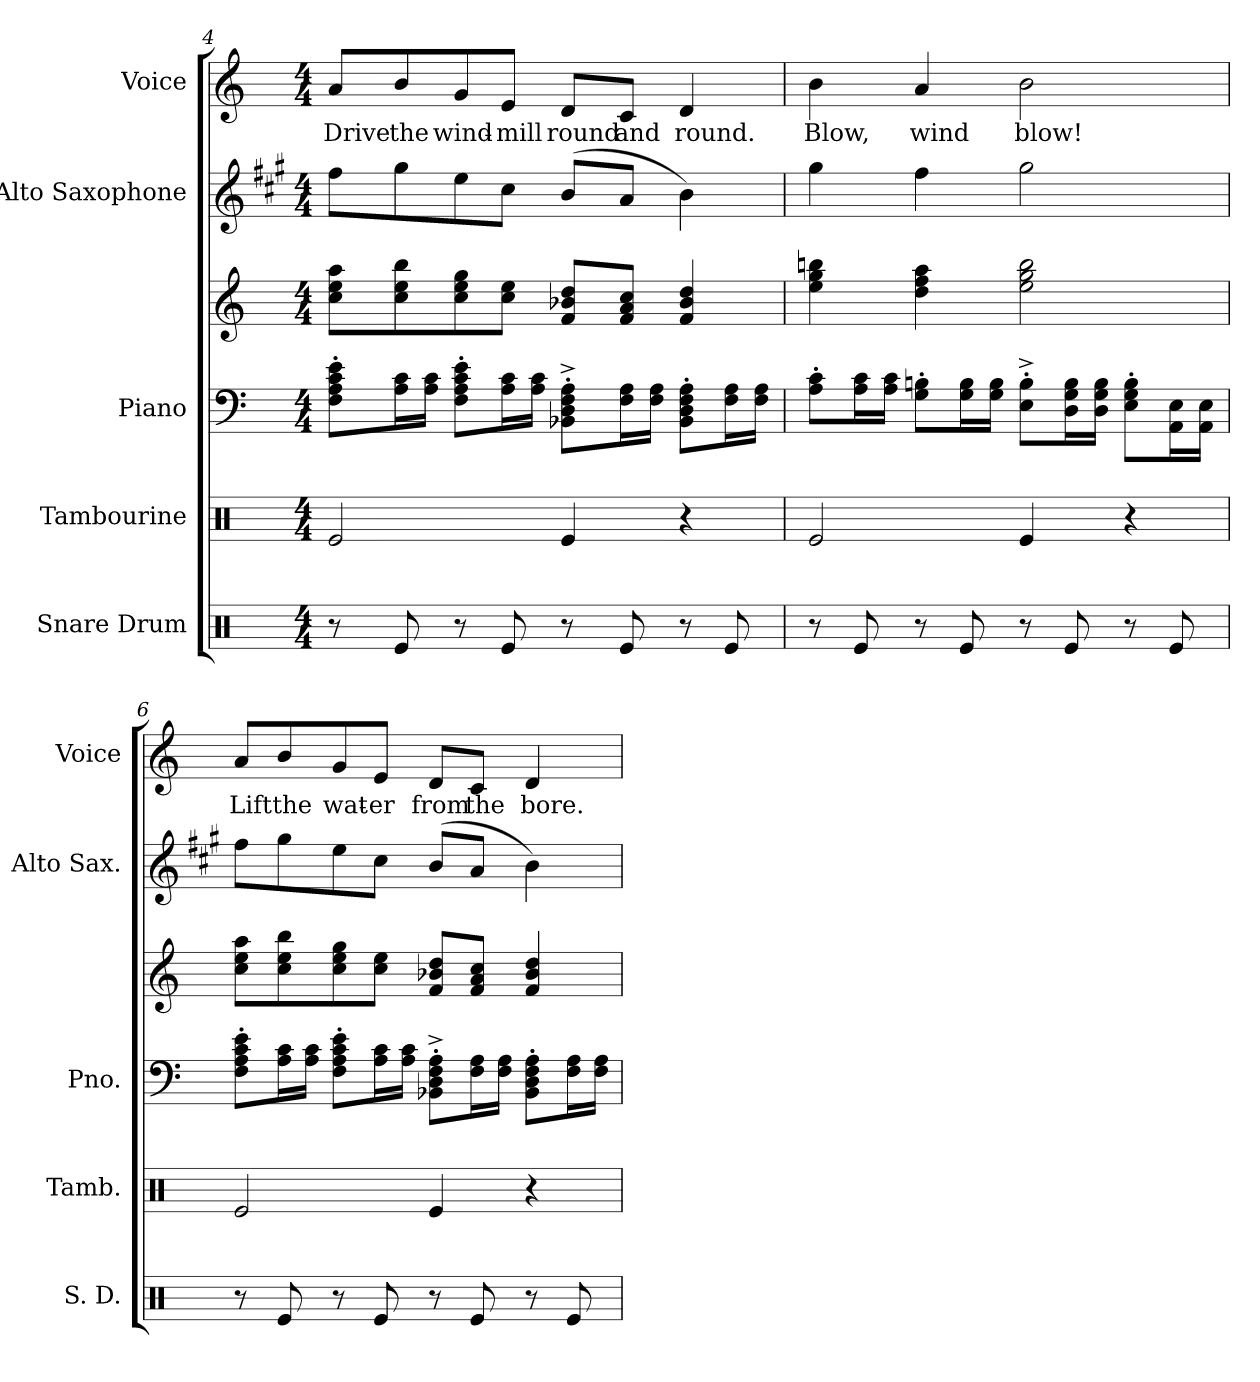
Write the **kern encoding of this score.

**kern	**kern	**kern	**kern	**kern	**kern	**text
*part5	*part4	*part3	*part3	*part2	*part1	*part1
*staff6	*staff5	*staff4	*staff3	*staff2	*staff1	*staff1
*I"Snare Drum	*I"Tambourine	*I"Piano	*	*I"Alto Saxophone	*I"Voice	*
*I'S. D.	*I'Tamb.	*I'Pno.	*	*I'Alto Sax.	*I'Voice	*
!!LO:LB:g=z
*clefX	*clefX	*clefF4	*clefG2	*clefG2	*clefG2	*
*	*	*	*	*ITrd5c9	*	*
*k[]	*k[]	*k[]	*k[]	*k[]	*k[]	*
*C:	*C:	*C:	*C:	*C:	*C:	*
*M4/4	*M4/4	*M4/4	*M4/4	*M4/4	*M4/4	*
=4	=4	=4	=4	=4	=4	=4
!	!	!	!	!	!	!LO:LY:b:color=#000000
8r	2Rei/	8Fi\' 8Ai' 8ci' 8ei'L	8cci\ 8eei 8aaiL	8ai\L	8ai/L	Drive
!	!	!	!	!	!	!LO:LY:b:color=#000000
8Rei/	.	16Ai\ 16ciL	8cci\ 8eei 8bbi	8bi\	8bi/	the
.	.	16Ai\ 16ciJJ	.	.	.	.
!	!	!	!	!	!	!LO:LY:b:color=#000000
8r	.	8Fi\' 8Ai' 8ci' 8ei'L	8cci\ 8eei 8ggi	8gi\	8gi/	wind-
!	!	!	!	!	!	!LO:LY:b:color=#000000
8Rei/	.	16Ai\ 16ciL	8cci\ 8eeiJ	8ei\J	8ei/J	-mill
.	.	16Ai\ 16ciJJ	.	.	.	.
!	!	!	!	!	!	!LO:LY:b:color=#000000
8r	4Rei/	8BB-Xi\'^ 8Di'^ 8Fi'^ 8Ai'^L	8fi/ 8b-Xi 8ddiL	(8di/L	8di/L	round
!	!	!	!	!	!	!LO:LY:b:color=#000000
8Rei/	.	16Fi\ 16AiL	8fi/ 8ai 8cciJ	8ci/J	8ci/J	and
.	.	16Fi\ 16AiJJ	.	.	.	.
!	!	!	!	!	!	!LO:LY:b:color=#000000
8r	4r	8BB-i\' 8Di' 8Fi' 8Ai'L	4fi/ 4b-i 4ddi	4di\)	4di/	round.
8Rei/	.	16Fi\ 16AiL	.	.	.	.
.	.	16Fi\ 16AiJJ	.	.	.	.
=5	=5	=5	=5	=5	=5	=5
!	!	!	!	!	!	!LO:LY:b:color=#000000
8r	2Rei/	8Ai\' 8ci'L	4eei\ 4ggi 4bbni	4bi\	4bi\	Blow,
8Rei/	.	16Ai\ 16ciL	.	.	.	.
.	.	16Ai\ 16ciJJ	.	.	.	.
!	!	!	!	!	!	!LO:LY:b:color=#000000
8r	.	8Gi\' 8Bni'L	4ddi\ 4ffi 4aai	4ai\	4ai/	wind
8Rei/	.	16Gi\ 16BiL	.	.	.	.
.	.	16Gi\ 16BiJJ	.	.	.	.
!	!	!	!	!	!	!LO:LY:b:color=#000000
8r	4Rei/	8Ei\'^ 8Bi'^L	2eei\ 2ggi 2bbi	2bi\	2bi\	blow!
8Rei/	.	16Di\ 16Gi 16BiL	.	.	.	.
.	.	16Di\ 16Gi 16BiJJ	.	.	.	.
8r	4r	8Ei\' 8Gi' 8Bi'L	.	.	.	.
8Rei/	.	16AAi\ 16EiL	.	.	.	.
.	.	16AAi\ 16EiJJ	.	.	.	.
=6	=6	=6	=6	=6	=6	=6
!	!	!	!	!	!	!LO:LY:b:color=#000000
8r	2Rei/	8Fi\' 8Ai' 8ci' 8ei'L	8cci\ 8eei 8aaiL	8ai\L	8ai/L	Lift
!	!	!	!	!	!	!LO:LY:b:color=#000000
8Rei/	.	16Ai\ 16ciL	8cci\ 8eei 8bbi	8bi\	8bi/	the
.	.	16Ai\ 16ciJJ	.	.	.	.
!	!	!	!	!	!	!LO:LY:b:color=#000000
8r	.	8Fi\' 8Ai' 8ci' 8ei'L	8cci\ 8eei 8ggi	8gi\	8gi/	wat-
!	!	!	!	!	!	!LO:LY:b:color=#000000
8Rei/	.	16Ai\ 16ciL	8cci\ 8eeiJ	8ei\J	8ei/J	-er
.	.	16Ai\ 16ciJJ	.	.	.	.
!	!	!	!	!	!	!LO:LY:b:color=#000000
8r	4Rei/	8BB-Xi\'^ 8Di'^ 8Fi'^ 8Ai'^L	8fi/ 8b-Xi 8ddiL	(8di/L	8di/L	from
!	!	!	!	!	!	!LO:LY:b:color=#000000
8Rei/	.	16Fi\ 16AiL	8fi/ 8ai 8cciJ	8ci/J	8ci/J	the
.	.	16Fi\ 16AiJJ	.	.	.	.
!	!	!	!	!	!	!LO:LY:b:color=#000000
8r	4r	8BB-i\' 8Di' 8Fi' 8Ai'L	4fi/ 4b-i 4ddi	4di\)	4di/	bore.
8Rei/	.	16Fi\ 16AiL	.	.	.	.
.	.	16Fi\ 16AiJJ	.	.	.	.
=	=	=	=	=	=	=
*-	*-	*-	*-	*-	*-	*-
